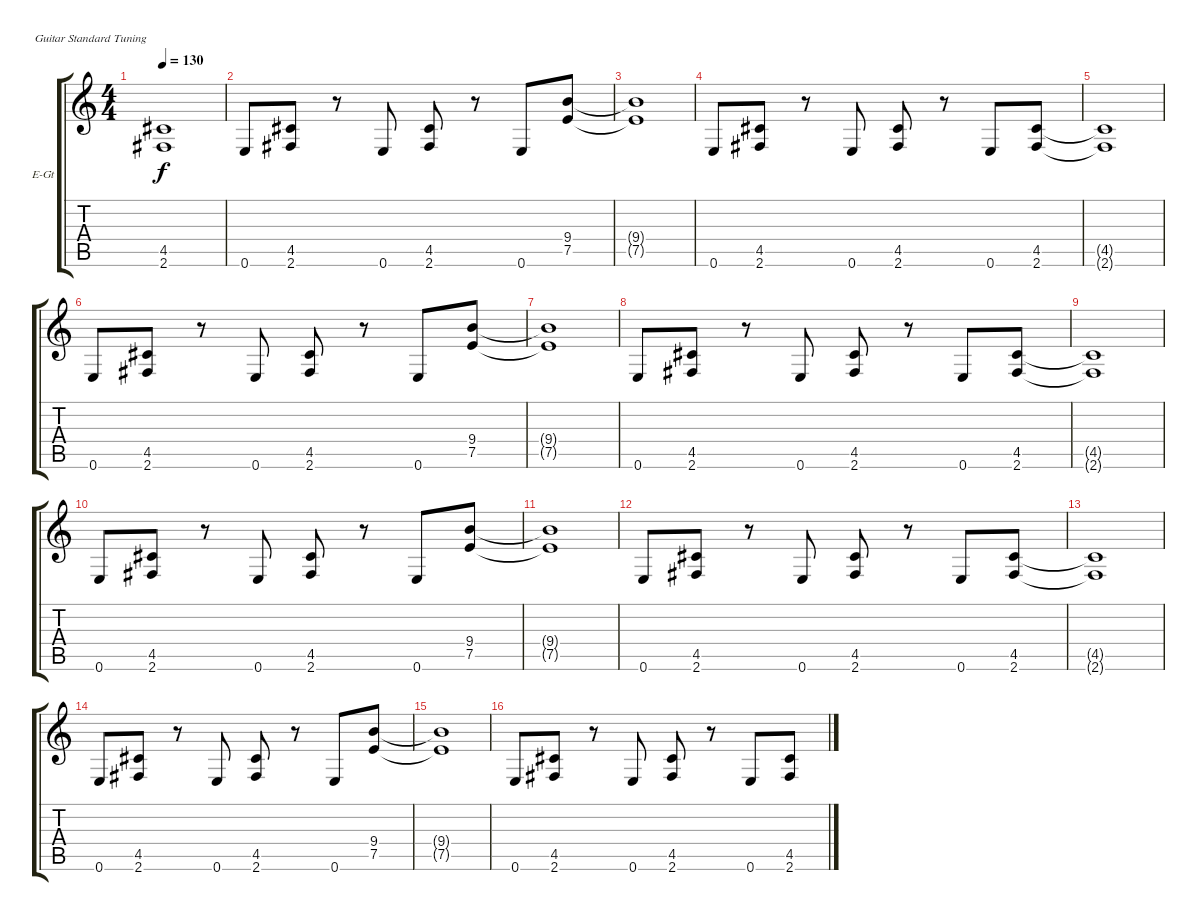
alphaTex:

\defaultSystemsLayout 4
\bracketExtendMode groupsimilarinstruments
\firstSystemTrackNameOrientation horizontal
\otherSystemsTrackNameOrientation horizontal
\track ("Jorg Fischer" "E-Gt") {instrument distortionguitar}
\staff {score tabs}
\tuning (E4 B3 G3 D3 A2 E2)
\ts (4 4)
\tempo 130
\clef g2
\ks c
(4.5{t} 2.6{t}).1{dy f} |
0.6.8 (4.5 2.6).8 r.8 0.6.8 (4.5 2.6).8 r.8 0.6.8 (9.4 7.5).8 |
(9.4{t} 7.5{t}).1 |
0.6.8 (4.5 2.6).8 r.8 0.6.8 (4.5 2.6).8 r.8 0.6.8 (4.5 2.6).8 |
(4.5{t} 2.6{t}).1 |
0.6.8 (4.5 2.6).8 r.8 0.6.8 (4.5 2.6).8 r.8 0.6.8 (9.4 7.5).8 |
(7.5{t} 9.4{t}).1 |
0.6.8 (4.5 2.6).8 r.8 0.6.8 (4.5 2.6).8 r.8 0.6.8 (4.5 2.6).8 |
(4.5{t} 2.6{t}).1 |
0.6.8 (4.5 2.6).8 r.8 0.6.8 (4.5 2.6).8 r.8 0.6.8 (9.4 7.5).8 |
(9.4{t} 7.5{t}).1 |
0.6.8 (4.5 2.6).8 r.8 0.6.8 (4.5 2.6).8 r.8 0.6.8 (4.5 2.6).8 |
(4.5{t} 2.6{t}).1 |
0.6.8 (4.5 2.6).8 r.8 0.6.8 (4.5 2.6).8 r.8 0.6.8 (9.4 7.5).8 |
(7.5{t} 9.4{t}).1 |
0.6.8 (4.5 2.6).8 r.8 0.6.8 (4.5 2.6).8 r.8 0.6.8 (4.5 2.6).8
